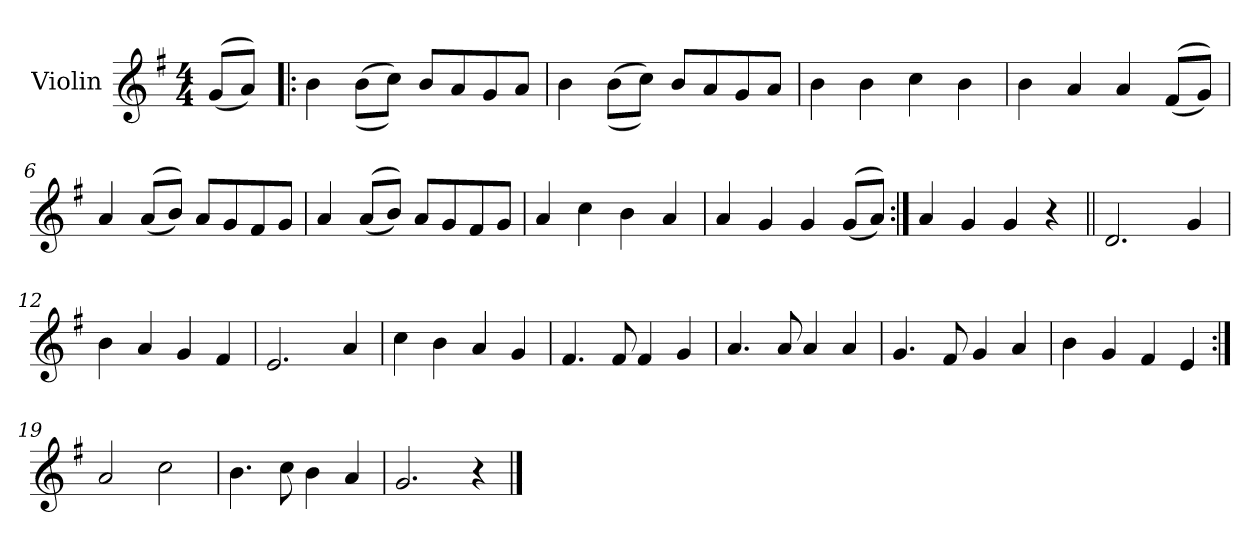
**kern
*part1
*staff1
*I"Violin
*I'Vln.
*clefG2
*k[f#]
*M4/4
*MM120
=1
((8g/L
8a/J))
=2!|:
4b\
((8b\L
8cc\J))
8b/L
8a/
8g/
8a/J
=3
4b\
((8b\L
8cc\J))
8b/L
8a/
8g/
8a/J
=4
4b\
4b\
4cc\
4b\
=5
4b\
4a/
4a/
((8f#/L
8g/J))
!!LO:LB:g=z
=6
4a/
((8a/L
8b/J))
8a/L
8g/
8f#/
8g/J
=7
4a/
((8a/L
8b/J))
8a/L
8g/
8f#/
8g/J
=8
4a/
4cc\
4b\
4a/
=9
4a/
4g/
4g/
((8g/L
8a/J))
=10:|!
4a/
4g/
4g/
4r
!!LO:LB:g=z
=11||
2.d/
4g/
=12
4b\
4a/
4g/
4f#/
=13
2.e/
4a/
=14
4cc\
4b\
4a/
4g/
=15
4.f#/
8f#/
4f#/
4g/
!!LO:LB:g=z
=16
4.a/
8a/
4a/
4a/
=17
4.g/
8f#/
4g/
4a/
=18
4b\
4g/
4f#/
4e/
=19:|!
2a/
2cc\
=20
4.b\
8cc\
4b\
4a/
=21
2.g/
4r
==
*-
